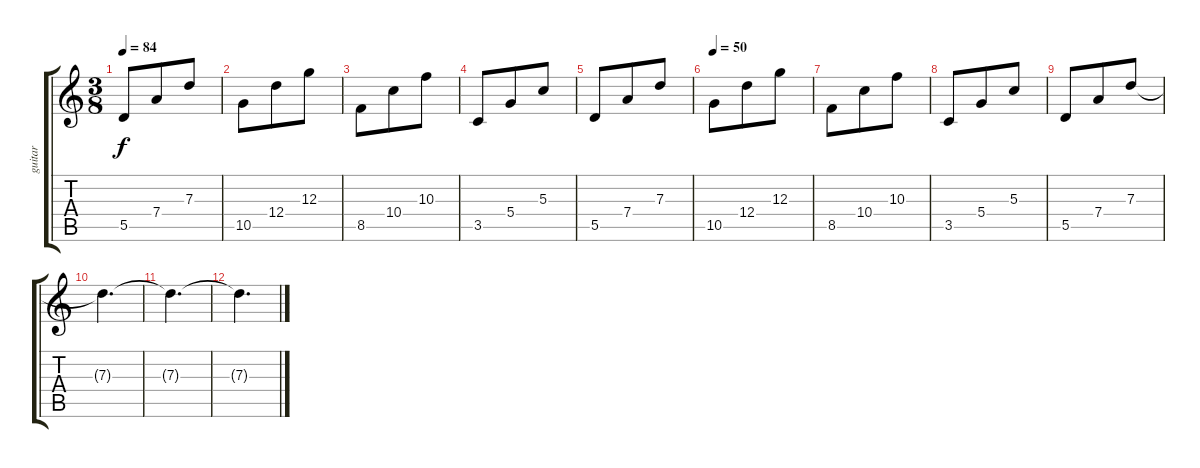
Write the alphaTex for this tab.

\track ("guitar" "guitar") {instrument electricguitarjazz}
\staff {score tabs}
\tuning (E4 B3 G3 D3 A2 E2) {hide}
\ts (3 8)
\tempo 84
\clef g2
\ks c
5.5.8{dy f} 7.4.8 7.3.8 |
10.5.8 12.4.8 12.3.8 |
8.5.8 10.4.8 10.3.8 |
3.5.8 5.4.8 5.3.8 |
5.5.8 7.4.8 7.3.8 |
\tempo 50
10.5.8 12.4.8 12.3.8 |
8.5.8 10.4.8 10.3.8 |
3.5.8 5.4.8 5.3.8 |
5.5.8 7.4.8 7.3.8 |
7.3{t}.4{d} |
7.3{t}.4{d} |
7.3{t}.4{d}
